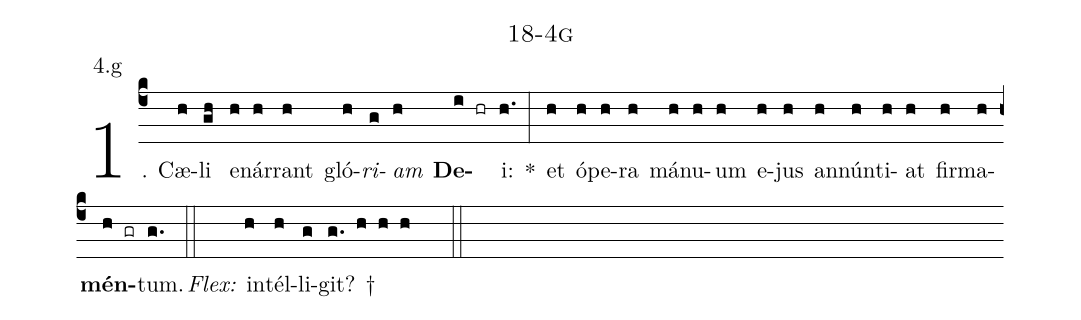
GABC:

name: 18-4g;
annotation: 4.g;
%%
(c4)1. Cæ(h)li(gh) e(h)nár(h)rant(h) gló(h)<i>ri</i>(g)<i>am</i>(h) <b>De</b>(i hr)i:(h.) *(:) et(h) ó(h)pe(h)ra(h) má(h)nu(h)um(h) e(h)jus(h) an(h)nún(h)ti(h)at(h) fir(h)ma(h)<b>mén</b>(h gr)tum.(g.) (::)
<i>Flex:</i>()  in(h)tél(h)li(g)git? †(g. h h h  ::)
